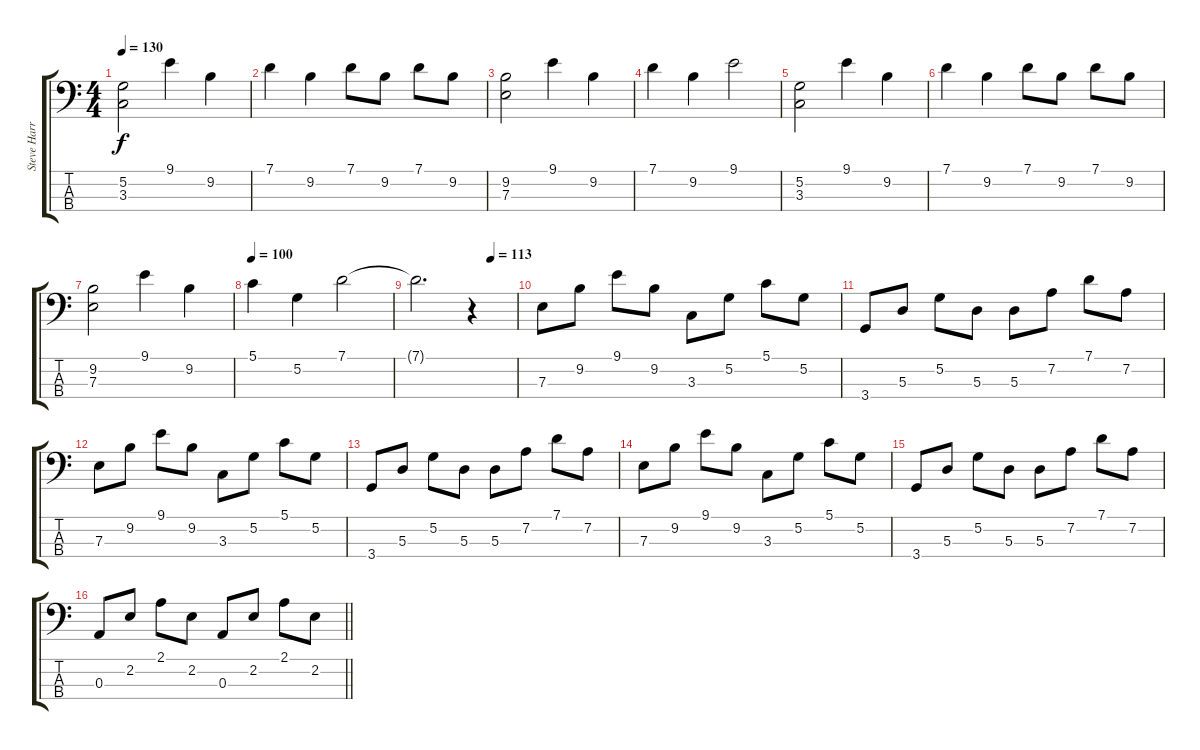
\track ("Steve Harris" "Steve Harr") {instrument electricbassfinger}
\staff {score tabs}
\tuning (G2 D2 A1 E1) {hide}
\ts (4 4)
\tempo 130
\clef f4
\ks c
(5.2 3.3).2{dy f} 9.1.4 9.2.4 |
7.1.4 9.2.4 7.1.8 9.2.8 7.1.8 9.2.8 |
(9.2 7.3).2 9.1.4 9.2.4 |
7.1.4 9.2.4 9.1.2 |
(5.2 3.3).2 9.1.4 9.2.4 |
7.1.4 9.2.4 7.1.8 9.2.8 7.1.8 9.2.8 |
(9.2 7.3).2 9.1.4 9.2.4 |
\tempo 100
5.1.4 5.2.4 7.1.2 |
\tempo (113 0.75)
7.1{t}.2{d} r.4 |
7.3.8 9.2.8 9.1.8 9.2.8 3.3.8 5.2.8 5.1.8 5.2.8 |
3.4.8 5.3.8 5.2.8 5.3.8 5.3.8 7.2.8 7.1.8 7.2.8 |
7.3.8 9.2.8 9.1.8 9.2.8 3.3.8 5.2.8 5.1.8 5.2.8 |
3.4.8 5.3.8 5.2.8 5.3.8 5.3.8 7.2.8 7.1.8 7.2.8 |
7.3.8 9.2.8 9.1.8 9.2.8 3.3.8 5.2.8 5.1.8 5.2.8 |
3.4.8 5.3.8 5.2.8 5.3.8 5.3.8 7.2.8 7.1.8 7.2.8 |
\barLineRight lightlight
0.3.8 2.2.8 2.1.8 2.2.8 0.3.8 2.2.8 2.1.8 2.2.8
